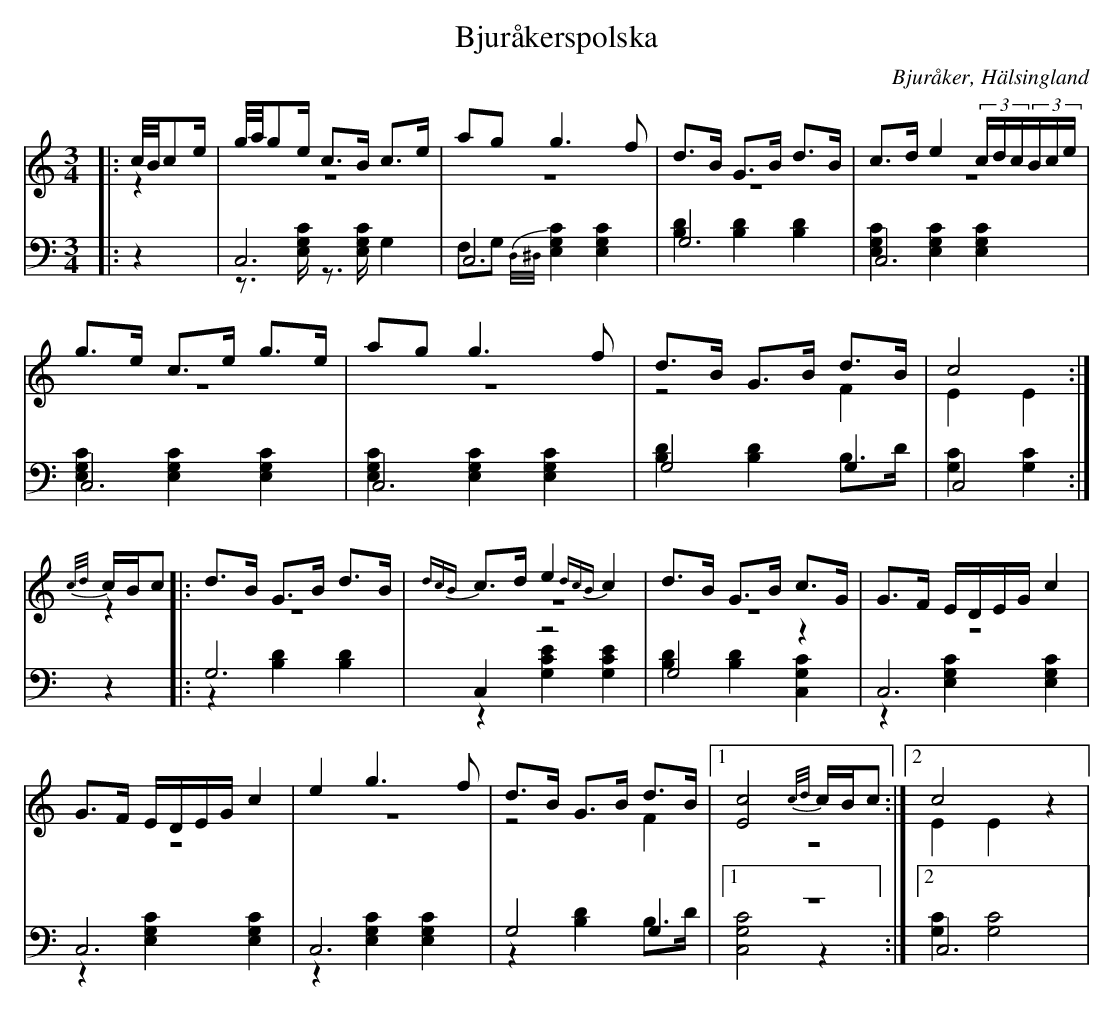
X:1
T: Bjuråkerspolska
O: Bjuråker, Hälsingland
M: 3/4
L: 1/8
K: C
V:1
V:2 merge
V:3
V:4 merge
V:1
|:c//B//ce/|g//a//ge/ c>B c>e|ag g3 f|d>B G>B d>B|c>d e2 (3c/d/c/(3B/c/e/|
g>e c>e g>e|ag g3 f|d>B G>B d>B|c4:|
{c/d/}c/B/c |:d>B G>B d>B|{dcB}c>d e2 {dcB}c2|d>B G>B c>G|G>F E/D/E/G/ c2|
G>F E/D/E/G/ c2|e2 g3 f|d>B G>B d>B|1 [E4c4] {c/d/}c/B/c:|2 c4 z2|
V:2
|:z2|z6|z6|z6|z6|
z6|z6|z4 F2|E2 E2:|
z2|:z6|z6|z6|z6|
 z6|z6|z4 F2|1 z6:|2 E2 E2 z2|
V:3 clef=bass
|:z2|C,6|C,6|G,6|C,6|
C,6|C,6|G,4 G,2|C,4:|
z2|:G,6|C,2 z4|G,4 z2|C,6|
 C,6|C,6|G,4 G,2|1 z6:|2 C,6|
V:4 clef=bass
|:z2|z>[E,G,C] z>[E,G,C] G,2|F,G, {D,/^D,/}[E,2G,2C2] [E,2G,2C2]|[B,2D2] [B,2D2] [B,2D2]|[E,2G,2C2] [E,2G,2C2] [E,2G,2C2]|
[E,2G,2C2] [E,2G,2C2] [E,2G,2C2]|[E,2G,2C2] [E,2G,2C2] [E,2G,2C2]|[B,2D2] [B,2D2] B,>D|[G,2C2][G,2C2]:|
z2|:z2 [B,2D2] [B,2D2]|z2 [G,2C2E2] [G,2C2E2]|[B,2D2][B,2D2] [C,2G,2C2]|z2 [E,2G,2C2] [E,2G,2C2]|
z2 [E,2G,2C2] [E,2G,2C2]|z2 [E,2G,2C2] [E,2G,2C2]|z2 [B,2D2] B,>D|1 [C,4G,4C4] z2:|2 [G,2C2] [G,4C4]|
